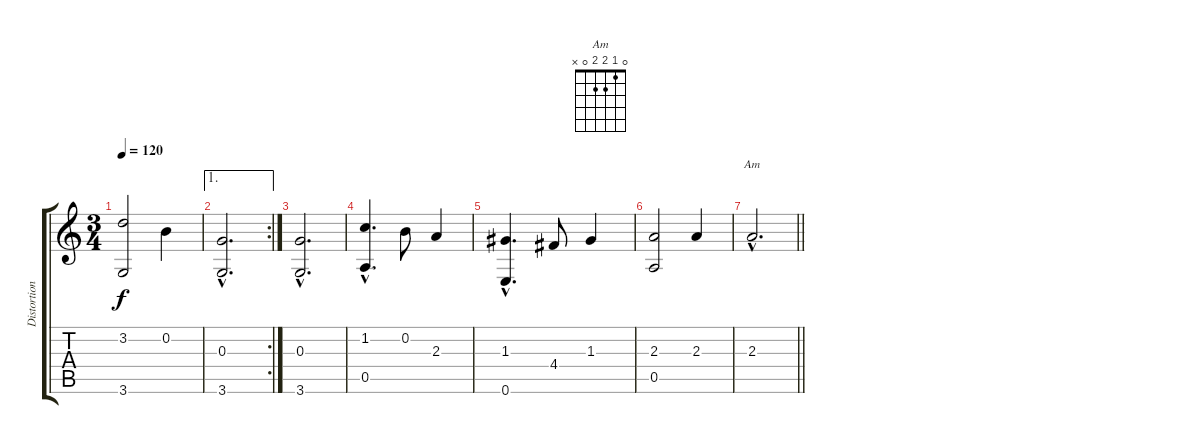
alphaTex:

\track ("Distortion guitar" "Distortion") {instrument distortionguitar}
\staff {score tabs}
\tuning (E4 B3 G3 D3 A2 E2) {hide}
\chord ("Am" 0 1 2 2 0 x)
\ts (3 4)
\tempo 120
\clef g2
\ks c
(3.2 3.6).2{dy f} 0.2.4 |
\ae 1
\rc 2
(0.3{hac} 3.6{hac}).2{d} |
(0.3{hac} 3.6{hac}).2{d} |
(1.2{hac} 0.5{hac}).4{d} 0.2.8 2.3.4 |
(1.3{hac} 0.6{hac}).4{d} 4.4.8 1.3.4 |
(2.3 0.5).2 2.3.4 |
\barLineRight lightlight
2.3{hac}.2{d ch "Am"}
